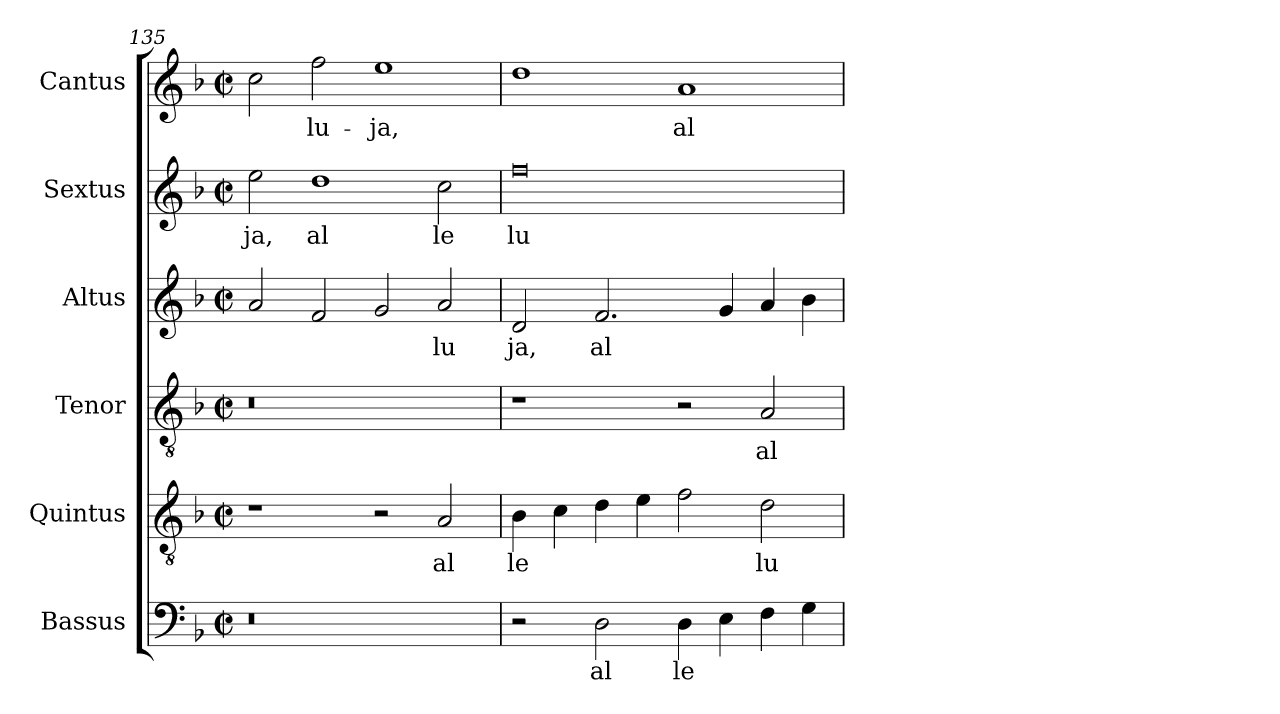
**kern	**text	**kern	**text	**kern	**text	**kern	**text	**kern	**text	**kern	**text
*part6	*part6	*part5	*part5	*part4	*part4	*part3	*part3	*part2	*part2	*part1	*part1
*staff6	*staff6	*staff5	*staff5	*staff4	*staff4	*staff3	*staff3	*staff2	*staff2	*staff1	*staff1
*I"Bassus	*	*I"Quintus	*	*I"Tenor	*	*I"Altus	*	*I"Sextus	*	*I"Cantus	*
*clefF4	*	*clefGv2	*	*clefGv2	*	*clefG2	*	*clefG2	*	*clefG2	*
*k[b-]	*	*k[b-]	*	*k[b-]	*	*k[b-]	*	*k[b-]	*	*k[b-]	*
*F:	*	*F:	*	*F:	*	*F:	*	*F:	*	*F:	*
*M2/2	*	*M2/2	*	*M2/2	*	*M2/2	*	*M2/2	*	*M2/2	*
*met(c|)	*	*met(c|)	*	*met(c|)	*	*met(c|)	*	*met(c|)	*	*met(c|)	*
=135	=135	=135	=135	=135	=135	=135	=135	=135	=135	=135	=135
!	!	!	!	!	!	!	!	!	!LO:LY:b:cj	!	!
0r	.	1r	.	0r	.	2a/	.	2ee\	ja,	2cc\	.
!	!	!	!	!	!	!	!	!	!LO:LY:b:cj	!	!LO:LY:b:cj
.	.	.	.	.	.	2f/	.	1dd	al	2ff\	-lu-
!	!	!	!	!	!	!	!	!	!	!	!LO:LY:b:cj
.	.	2r	.	.	.	2g/	.	.	.	1ee	-ja,
!	!	!	!LO:LY:b:cj	!	!	!	!LO:LY:b:cj	!	!LO:LY:b:cj	!	!
.	.	2A/	al	.	.	2a/	lu	2cc\	le	.	.
=136	=136	=136	=136	=136	=136	=136	=136	=136	=136	=136	=136
!	!	!	!LO:LY:b:cj	!	!	!	!LO:LY:b:cj	!	!LO:LY:b:cj	!	!
2r	.	4B-\	le	1r	.	2d/	ja,	0ff	lu	1dd	.
.	.	4c\	.	.	.	.	.	.	.	.	.
!	!LO:LY:b:cj	!	!	!	!	!	!LO:LY:b:cj	!	!	!	!
2D\	al	4d\	.	.	.	2.f/	al	.	.	.	.
.	.	4e\	.	.	.	.	.	.	.	.	.
!	!LO:LY:b:cj	!	!	!	!	!	!	!	!	!	!LO:LY:b:cj
4D\	le	2f\	.	2r	.	.	.	.	.	1a	al-
4E\	.	.	.	.	.	4g/	.	.	.	.	.
!	!	!	!LO:LY:b:cj	!	!LO:LY:b:cj	!	!	!	!	!	!
4F\	.	2d\	lu	2A/	al	4a/	.	.	.	.	.
4G\	.	.	.	.	.	4b-\	.	.	.	.	.
=	=	=	=	=	=	=	=	=	=	=	=
*-	*-	*-	*-	*-	*-	*-	*-	*-	*-	*-	*-
